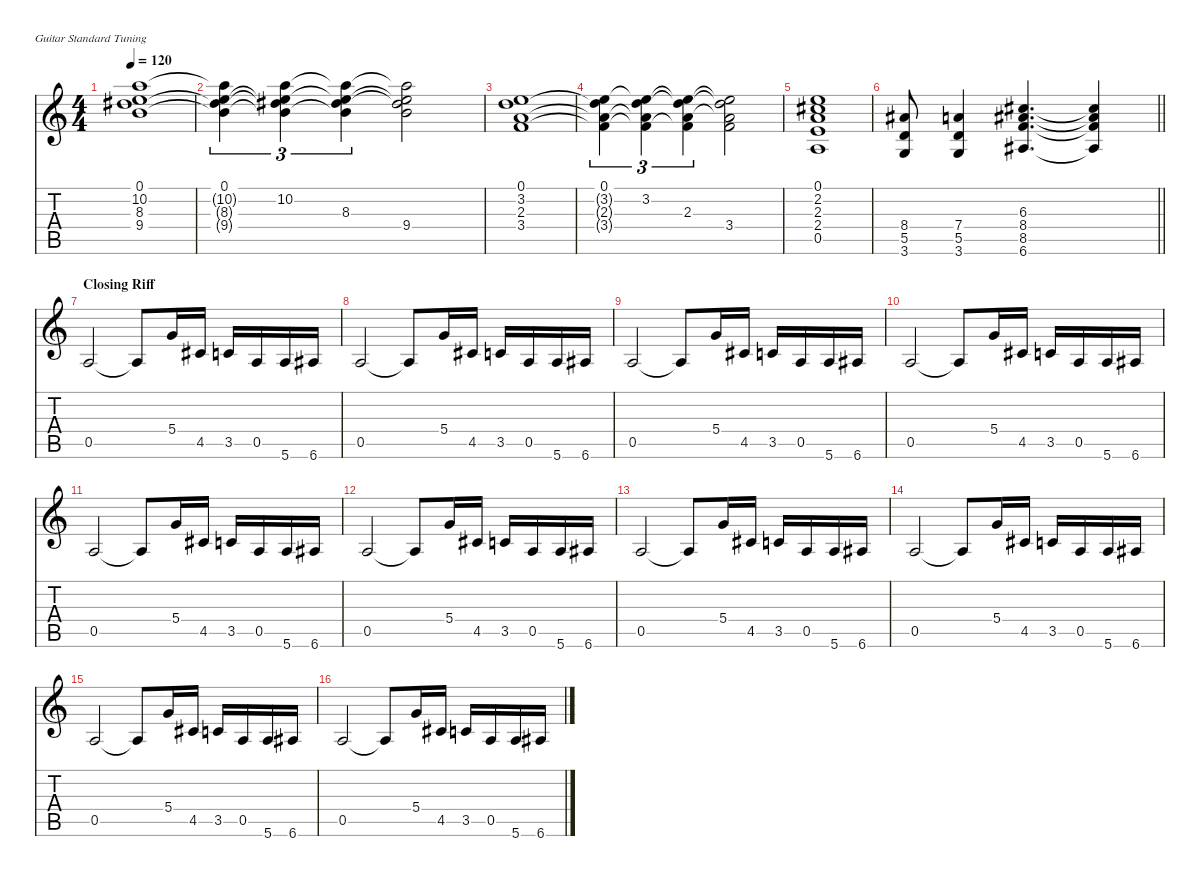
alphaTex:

\defaultSystemsLayout 4
\hideDynamics
\bracketExtendMode nobrackets
\singleTrackTrackNamePolicy hidden
\multiTrackTrackNamePolicy hidden
\firstSystemTrackNameMode fullname
\firstSystemTrackNameOrientation horizontal
\otherSystemsTrackNameOrientation horizontal
\track ("Mikael Akerfeldt - Electric Guitar 1" "dist.guit.") {instrument distortionguitar}
\staff {score tabs}
\tuning (E4 B3 G3 D3 A2 E2)
\ts (4 4)
\tempo 120
\clef g2
\ks c
(0.1 10.2 8.3{acc #} 9.4).1{dy mp beam Down} |
(0.1 10.2{t} 8.3{t acc #} 9.4{t}).4{tu (3 2) dy f beam Down} (0.1{t} 10.2 8.3{t acc #} 9.4{t}).4{tu (3 2) beam Down} (0.1{t} 10.2{t} 8.3{acc #} 9.4{t}).4{tu (3 2) beam Down} (0.1{t} 10.2{t} 8.3{t acc #} 9.4).2{beam Down} |
(0.1 3.2 2.3 3.4).1{dy mp beam Down} |
(0.1 3.2{t} 2.3{t} 3.4{t}).4{tu (3 2) dy f beam Down} (0.1{t} 3.2 2.3{t} 3.4{t}).4{tu (3 2) beam Down} (0.1{t} 3.2{t} 2.3 3.4{t}).4{tu (3 2) beam Down} (0.1{t} 3.2{t} 2.3{t} 3.4).2{beam Down} |
(0.1 2.2{acc #} 2.3 2.4 0.5).1{dy mp beam Up} |
\barLineRight lightlight
(8.4{acc #} 5.5 3.6).8{dy f beam Up} (7.4 5.5 3.6).4{beam Up} (6.3{acc #} 8.4{acc #} 8.5 6.6{acc #}).4{d dy mf beam Up} (6.3{t acc #} 8.4{t acc #} 8.5{t} 6.6{t acc #}).4{dy f beam Up} |
\section ("" "Closing Riff")
0.5.2{beam Up} 0.5{t}.8{beam Up} 5.4.16{beam Up} 4.5{acc #}.16{beam Up} 3.5.16{beam Up} 0.5.16{beam Up} 5.6.16{beam Up} 6.6{acc #}.16{beam Up} |
0.5.2{beam Up} 0.5{t}.8{beam Up} 5.4.16{beam Up} 4.5{acc #}.16{beam Up} 3.5.16{beam Up} 0.5.16{beam Up} 5.6.16{beam Up} 6.6{acc #}.16{beam Up} |
0.5.2{beam Up} 0.5{t}.8{beam Up} 5.4.16{beam Up} 4.5{acc #}.16{beam Up} 3.5.16{beam Up} 0.5.16{beam Up} 5.6.16{beam Up} 6.6{acc #}.16{beam Up} |
0.5.2{beam Up} 0.5{t}.8{beam Up} 5.4.16{beam Up} 4.5{acc #}.16{beam Up} 3.5.16{beam Up} 0.5.16{beam Up} 5.6.16{beam Up} 6.6{acc #}.16{beam Up} |
0.5.2{beam Up} 0.5{t}.8{beam Up} 5.4.16{beam Up} 4.5{acc #}.16{beam Up} 3.5.16{beam Up} 0.5.16{beam Up} 5.6.16{beam Up} 6.6{acc #}.16{beam Up} |
0.5.2{beam Up} 0.5{t}.8{beam Up} 5.4.16{beam Up} 4.5{acc #}.16{beam Up} 3.5.16{beam Up} 0.5.16{beam Up} 5.6.16{beam Up} 6.6{acc #}.16{beam Up} |
0.5.2{beam Up} 0.5{t}.8{beam Up} 5.4.16{beam Up} 4.5{acc #}.16{beam Up} 3.5.16{beam Up} 0.5.16{beam Up} 5.6.16{beam Up} 6.6{acc #}.16{beam Up} |
0.5.2{beam Up} 0.5{t}.8{beam Up} 5.4.16{beam Up} 4.5{acc #}.16{beam Up} 3.5.16{beam Up} 0.5.16{beam Up} 5.6.16{beam Up} 6.6{acc #}.16{beam Up} |
0.5.2{beam Up} 0.5{t}.8{beam Up} 5.4.16{beam Up} 4.5{acc #}.16{beam Up} 3.5.16{beam Up} 0.5.16{beam Up} 5.6.16{beam Up} 6.6{acc #}.16{beam Up} |
0.5.2{beam Up} 0.5{t}.8{beam Up} 5.4.16{beam Up} 4.5{acc #}.16{beam Up} 3.5.16{beam Up} 0.5.16{beam Up} 5.6.16{beam Up} 6.6{acc #}.16{beam Up}
